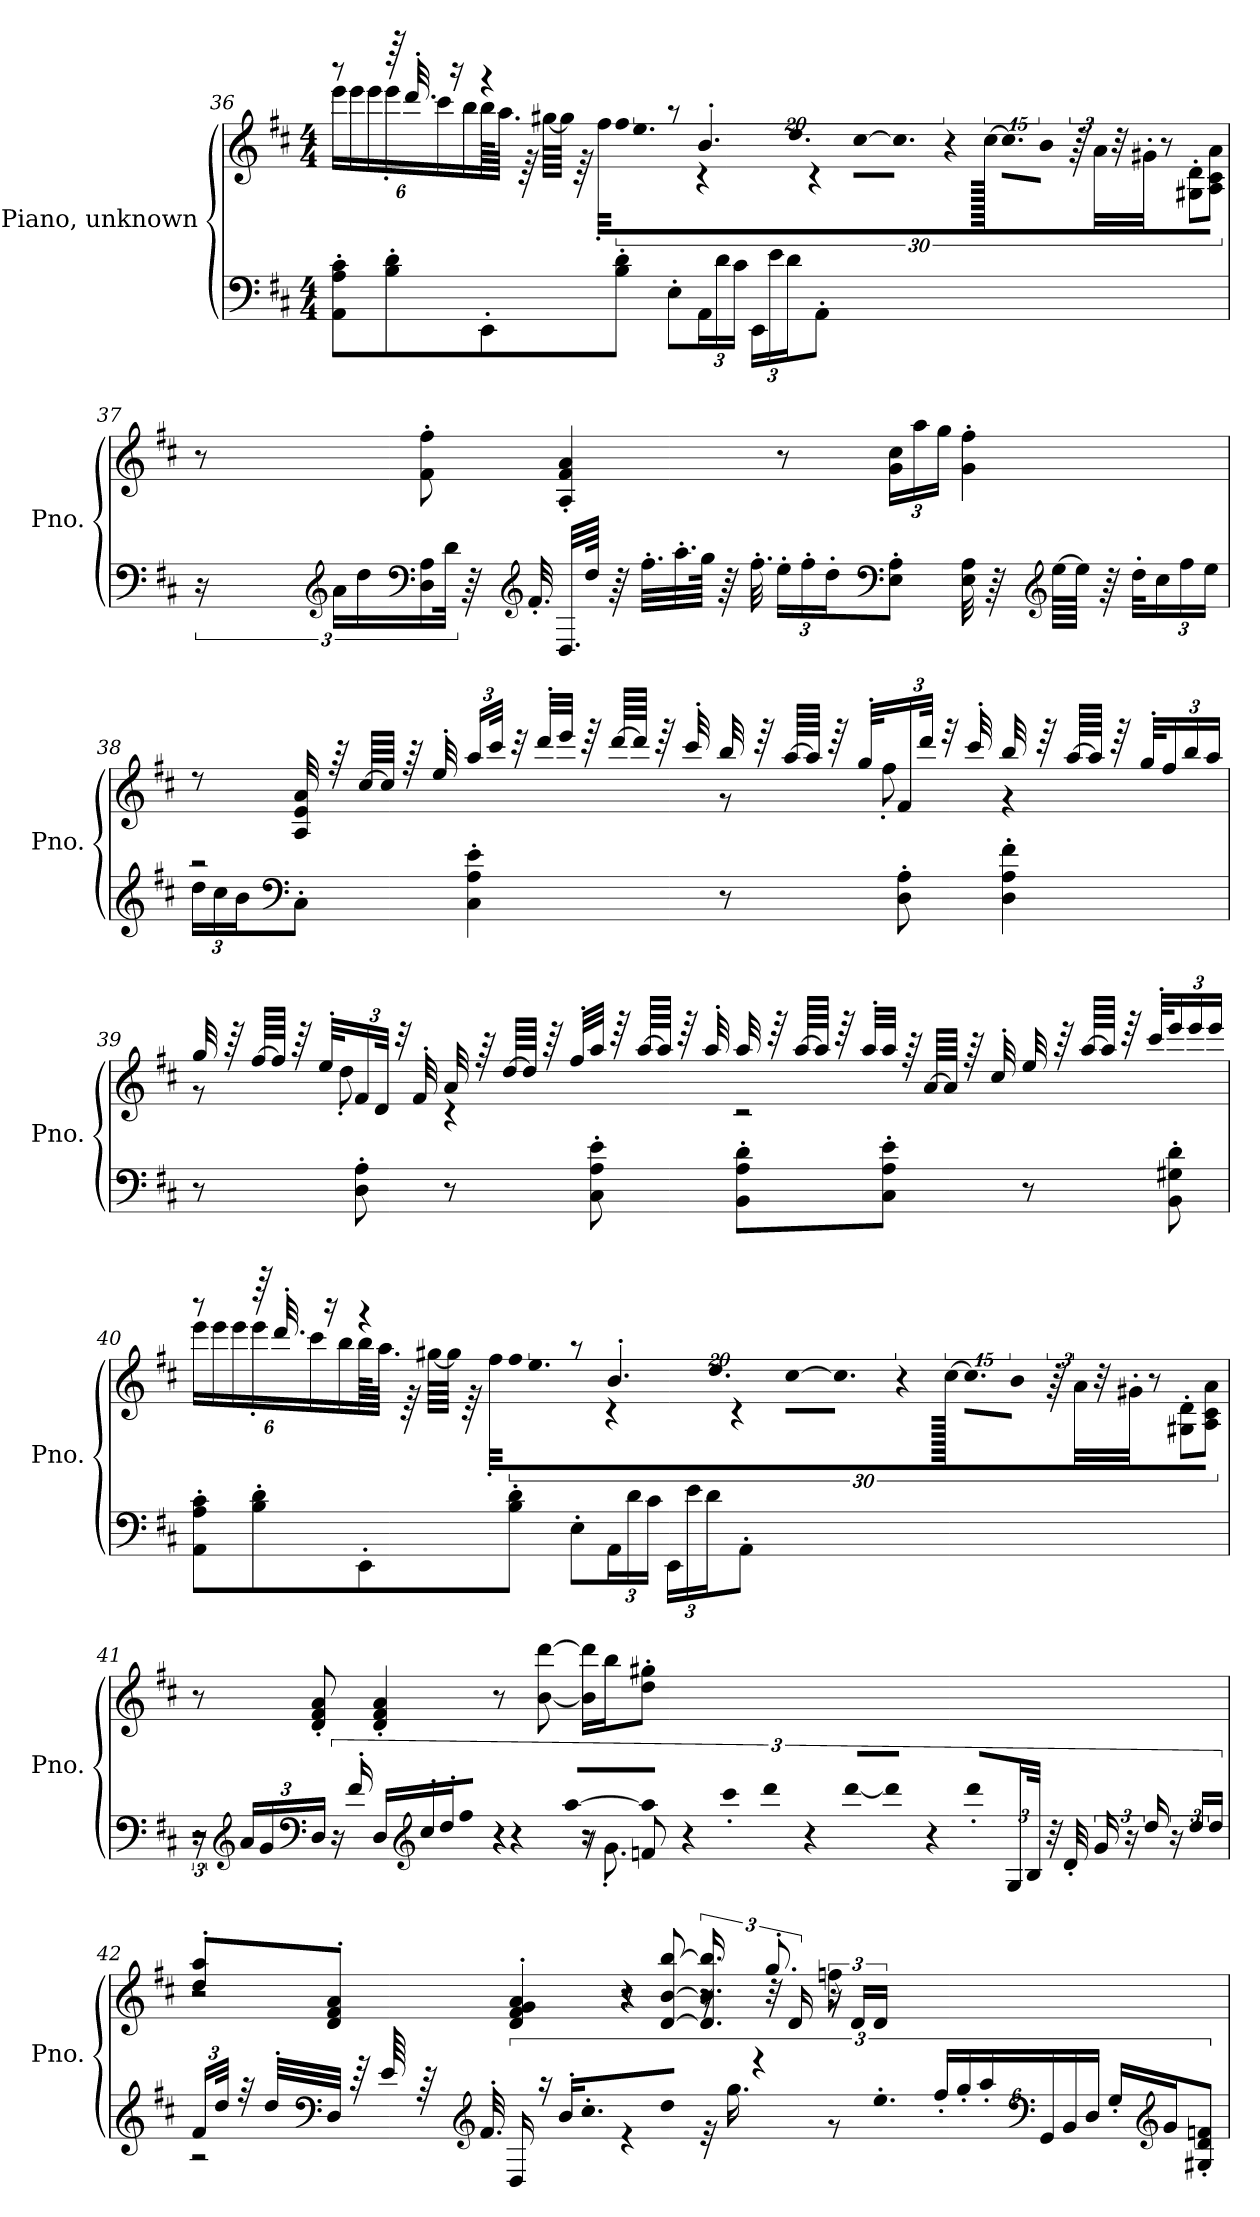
**kern	**kern
*part1	*part1
*staff2	*staff1
*I"Piano, unknown	*
*I'Pno.	*
!!LO:LB:g=z
*clefF4	*clefG2
*k[f#c#]	*k[f#c#]
*M4/4	*M4/4
=36	=36
*	*^
*	*	*Xbrackettup
8AA\' 8A\' 8c#\'L	8r	24eee\LL
.	.	24eee\
.	.	24eee\
8B\' 8d\'	64r	24eee'\
.	32.ddd'/	.
.	.	24ccc#\
.	16r	.
.	.	24bb\
8EE'\	4r	128bb\KLL
.	.	64.aa\JJJJ
.	.	64r
.	.	[64gg#X\LLLL
.	.	64gg#\JJJJ]
.	.	64r
.	.	32ff#'\LLL
*	*	*brackettup
!	!	!LO:N:vis=256
8B\' 8d\'J	.	1920%17ff#\KL
!	!	!LO:N:vis=64.
.	.	640%17ee\JJJJ
.	.	1920ryy
!	!	!LO:N:vis=128
.	.	1920%17r
!	!	!LO:N:vis=64.
.	.	640%17dd\
!	!	!LO:N:vis=128
.	.	1920%17r
!	!	!LO:N:vis=256
.	.	[1920%17cc#\KLLLL
!	!	!LO:N:vis=64.
.	.	640%17cc#\JJJJ]
.	.	1920ryy
!	!	!LO:N:vis=128
.	.	1920%17r
8E'\L	8r	[960cc#\
.	.	160.cc#\KLLL]
.	.	48b\JJJ
.	.	96r
.	.	48a\
.	.	32r
.	.	32g#X'\
*Xbrackettup	*	*
24AA\L	4.b'/	8r
24d\	.	.
24c#\JJ	.	.
24EE\LL	.	8G#X\' 8d\'L
24e\	.	.
24d\J	.	.
8AA'\J	.	8A\ 8c#\ 8a\J
*	*v	*v
!!LO:LB:g=z
=37	=37
*brackettup	*
24r	8r
*clefG2	*
24a\LL	.
24dd\	.
*clefF4	*
*Xbrackettup	*
24D\ 24A\	8f#\' 8ff#\'
48d\JJk	.
64r	.
*clefG2	*
32.f#'/	.
32.D/LLL	4A/' 4f#/' 4a/'
64dd/JJJk	.
64r	.
32.ff#'\LLL	.
32.aa'\	.
64gg\JJJk	.
64r	.
32.ff#'\	.
24ee'\LL	8r
24ff#'\	.
24dd'\J	.
*clefF4	*
*	*Xbrackettup
8E\' 8A\'J	24g\ 24cc#\LL
.	24aa\
.	24gg\JJ
32E\ 32A\	4g\' 4ff#\'
64r	.
*clefG2	*
[64ee\LLLL	.
64ee\JJJJ]	.
64r	.
32dd'\KLL	.
24cc#\	.
24ff#\	.
24ee\JJ	.
!!LO:LB:g=z
=38	=38
*	*^
24dd\LL	8r	2r
24cc#\	.	.
24b\J	.	.
*clefF4	*	*
8C#'\J	32A/ 32e/ 32a/	.
.	64r	.
.	[64cc#/LLLL	.
.	64cc#/JJJJ]	.
.	64r	.
.	32ee'/	.
4C#\' 4A\' 4e\'	24aa/LL	.
.	48ccc#/JJk	.
.	32r	.
.	32ddd'/LLL	.
.	32eee/JJJ	.
.	64r	.
.	[64ddd/LLLL	.
.	64ddd/JJJJ]	.
.	64r	.
.	32ccc#'/	.
8r	32bb/	8r
.	64r	.
.	[64aa/LLLL	.
.	64aa/JJJJ]	.
.	64r	.
.	32gg'/KLL	.
8D\' 8A\'	24f#/	8ff#'\
.	48ddd/JJk	.
.	32r	.
.	32ccc#'/	.
4D\' 4A\' 4f#\'	32bb/	4r
.	64r	.
.	[64aa/LLLL	.
.	64aa/JJJJ]	.
.	64r	.
.	32gg'/KLL	.
.	24ff#/	.
.	24bb/	.
.	24aa/JJ	.
!!LO:PB:g=z	!!
=39	=39	=39
8r	32gg/	8r
.	64r	.
.	[64ff#/LLLL	.
.	64ff#/JJJJ]	.
.	64r	.
.	32ee'/KLL	.
8D\' 8A\'	24f#/	8dd'\
.	48d/JJk	.
.	32r	.
.	32f#'/	.
8r	32a/	4r
.	64r	.
.	[64dd/LLLL	.
.	64dd/JJJJ]	.
.	64r	.
.	32ff#'/LLL	.
8C#\' 8A\' 8e\'	32aa/JJJ	.
.	64r	.
.	[64aa/LLLL	.
.	64aa/JJJJ]	.
.	64r	.
.	32aa'/	.
8BB\' 8A\' 8d\'L	32aa/	2r
.	64r	.
.	[64aa/LLLL	.
.	64aa/JJJJ]	.
.	64r	.
.	32aa'/LLL	.
8C#\' 8A\' 8e\'J	32aa/JJJ	.
.	64r	.
.	[64a/LLLL	.
.	64a/JJJJ]	.
.	64r	.
.	32cc#'/	.
8r	32ee/	.
.	64r	.
.	[64aa/LLLL	.
.	64aa/JJJJ]	.
.	64r	.
.	32ccc#'/KLL	.
8BB\' 8G#X\' 8d\'	24eee/	.
.	24eee/	.
.	24eee/JJ	.
!!LO:LB:g=z	!!
=40	=40	=40
8AA\' 8A\' 8c#\'L	8r	24eee\LL
.	.	24eee\
.	.	24eee\
8B\' 8d\'	64r	24eee'\
.	32.ddd'/	.
.	.	24ccc#\
.	16r	.
.	.	24bb\
8EE'\	4r	128bb\KLL
.	.	64.aa\JJJJ
.	.	64r
.	.	[64gg#X\LLLL
.	.	64gg#\JJJJ]
.	.	64r
.	.	32ff#'\LLL
*	*	*brackettup
!	!	!LO:N:vis=256
8B\' 8d\'J	.	1920%17ff#\KL
!	!	!LO:N:vis=64.
.	.	640%17ee\JJJJ
.	.	1920ryy
!	!	!LO:N:vis=128
.	.	1920%17r
!	!	!LO:N:vis=64.
.	.	640%17dd\
!	!	!LO:N:vis=128
.	.	1920%17r
!	!	!LO:N:vis=256
.	.	[1920%17cc#\KLLLL
!	!	!LO:N:vis=64.
.	.	640%17cc#\JJJJ]
.	.	1920ryy
!	!	!LO:N:vis=128
.	.	1920%17r
8E'\L	8r	[960cc#\
.	.	160.cc#\KLLL]
.	.	48b\JJJ
.	.	96r
.	.	48a\
.	.	32r
.	.	32g#X'\
24AA\L	4.b'/	8r
24d\	.	.
24c#\JJ	.	.
24EE\LL	.	8G#X\' 8d\'L
24e\	.	.
24d\J	.	.
8AA'\J	.	8A\ 8c#\ 8a\J
*	*v	*v
!!LO:LB:g=z
=41	=41
*brackettup	*
*^	*
*	*^	*
24r	2r	2r	8r
*clefG2	*	*	*
24a/LL	.	.	.
24g/	.	.	.
*clefF4	*	*	*
24D/JJ	.	.	8d/' 8f#/' 8a/'
24r	.	.	.
24f#'/	.	.	.
*Xbrackettup	*	*	*
24D/LL	.	.	4d/' 4f#/' 4a/'
*clefG2	*	*	*
24cc#'/	.	.	.
24dd'/	.	.	.
32ff#/JJk	.	.	.
64r	.	.	.
[64aa/LLLL	.	.	.
64aa/JJJJ]	.	.	.
64r	.	.	.
32ccc#'/	.	.	.
32ddd/	4r	4r	8r
64r	.	.	.
[64ddd/LLLL	.	.	.
64ddd/JJJJ]	.	.	.
64r	.	.	.
32ddd'/KLL	.	.	.
24G/	.	.	[8b\ [8ddd\
48B/JJk	.	.	.
32r	.	.	.
32d'/	.	.	.
*brackettup	*	*	*
24g/	16r	8r	16b\] 16ddd\]LL
24r	.	.	.
.	8.g'\	.	16bb\J
24dd/	.	.	.
24r	.	8fn/	8dd\' 8gg#X\'J
24dd/LL	.	.	.
24dd/JJ	.	.	.
*v	*v	*v	*
!!LO:LB:g=z
=42	=42
*Xbrackettup	*
*^	*^
*	*	*	*^
24f#/LL	2r	2r	2r	8dd/' 8aa/'L
48dd/JJk	.	.	.	.
32r	.	.	.	.
32dd'/LLL	.	.	.	.
*clefF4	*	*	*	*
32D/JJJ	.	.	.	8d/' 8f#/' 8a/'J
64r	.	.	.	.
64e/	.	.	.	.
64r	.	.	.	.
*clefG2	*	*	*	*
32.f#'/	.	.	.	.
*brackettup	*	*	*	*
24D/	.	.	.	4d/' 4f#/' 4g/' 4a/'
24r	.	.	.	.
24b'/LL	.	.	.	.
32.cc#'/L	.	.	.	.
64dd/JJJk	.	.	.	.
64r	.	.	.	.
32.ee'/	.	.	.	.
*Xbrackettup	*	*	*	*
24ff#'/LL	4r	4r	4r	8r
24gg'/	.	.	.	.
24aa'/	.	.	.	.
*clefF4	*	*	*	*
24GG/	.	.	.	[8d/ [8b/ [8bb/
24BB/	.	.	.	.
24D/JJ	.	.	.	.
16G'/LL	32r	16r	8r	24.d/] 24.b/] 24.bb/]
.	16.B\	.	.	.
*clefG2	*	*	*	*
16g/J	.	8.gg'/	.	48r
.	.	.	.	24d/
8G#X/' 8d/' 8fn/'J	8r	.	8ffn\	24r
.	.	.	.	24d/LL
.	.	.	.	24d/JJ
*v	*v	*	*	*
*	*v	*v	*v
=	=
*-	*-
